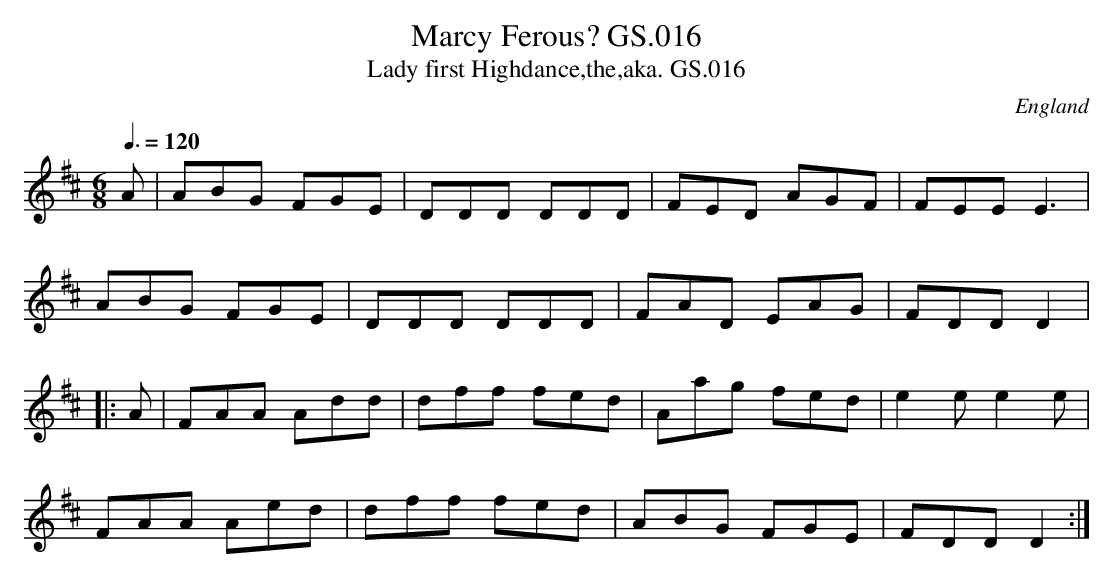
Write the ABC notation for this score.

X:1
T:Marcy Ferous? GS.016
T:Lady first Highdance,the,aka. GS.016
M:6/8
L:1/8
Q:3/8=120
O:England
notC:"the Lady first Highdance,"
K:D major
A | ABG FGE | DDD DDD | FED AGF | FEE E3 |!
ABG FGE | DDD DDD | FAD EAG|FDD D2 |!
|:A | FAA Add | dff fed | Aag fed | e2ee2e |!
FAA Aed | dff fed | ABG FGE | FDD D2 :|
